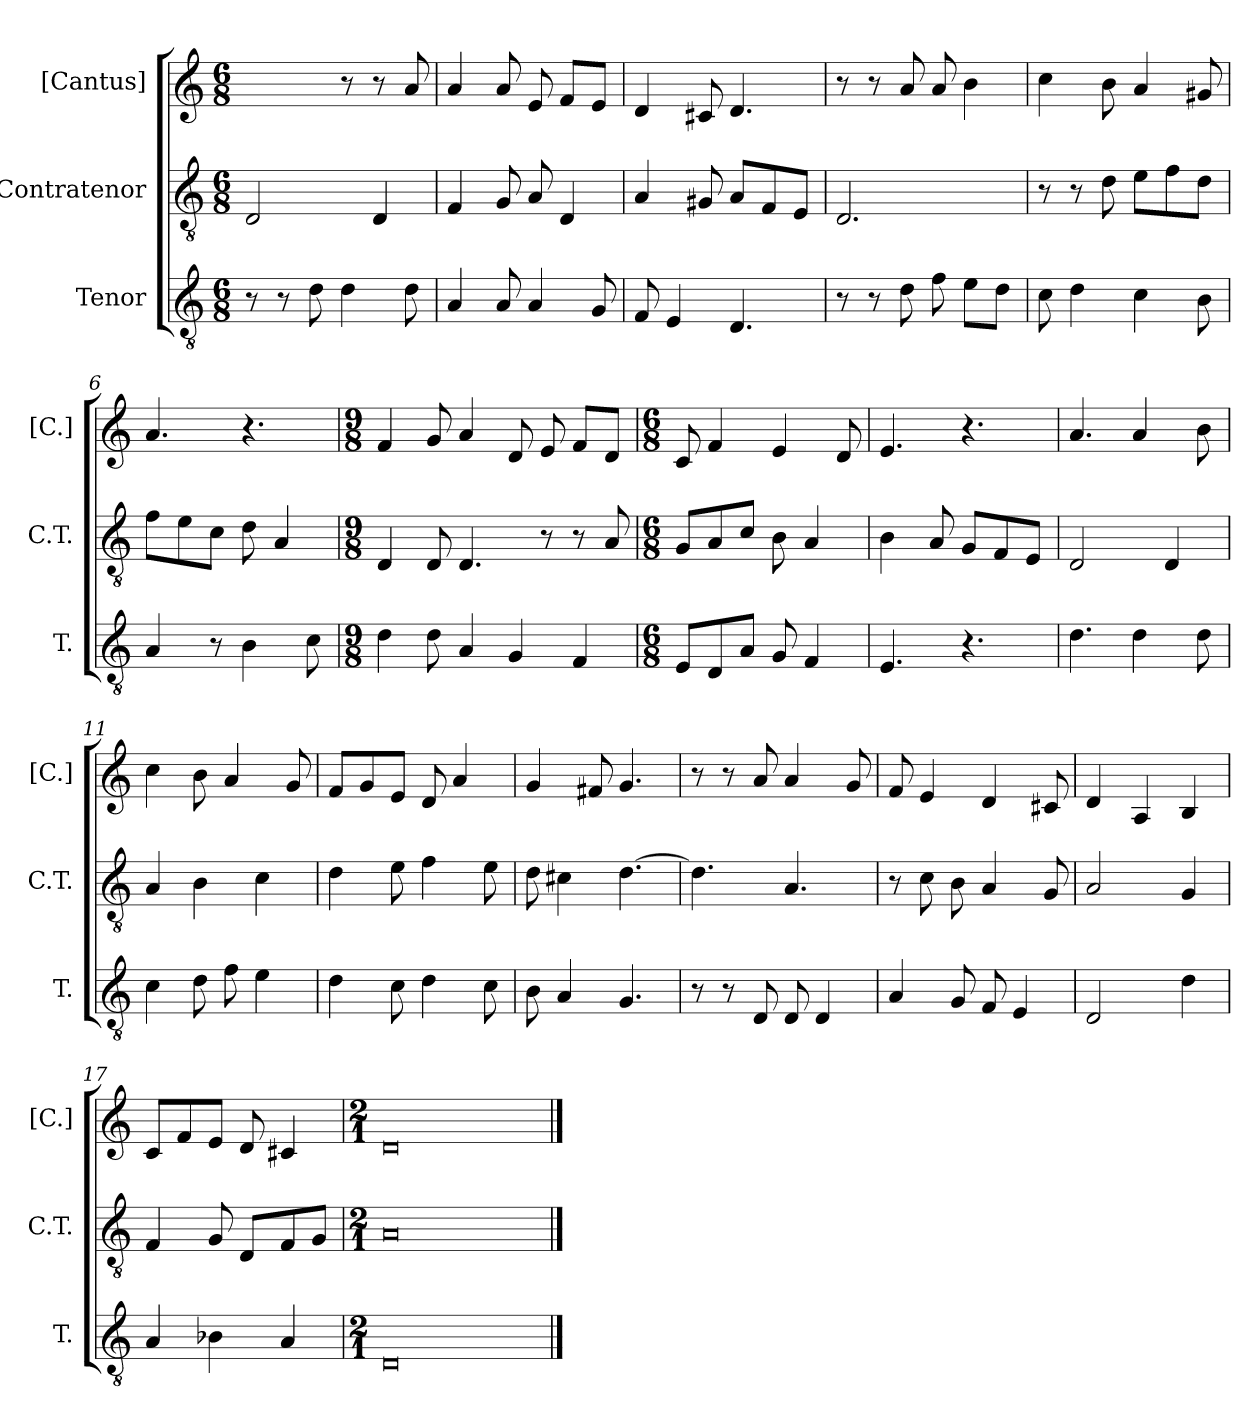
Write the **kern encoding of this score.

**kern	**kern	**kern
*part3	*part2	*part1
*staff3	*staff2	*staff1
*I"Tenor	*I"Contratenor	*I"[Cantus]
*I'T.	*I'C.T.	*I'[C.]
*clefGv2	*clefGv2	*clefG2
*ITrd7c12	*ITrd14c24	*
*k[]	*k[]	*k[]
*M6/8	*M6/8	*M6/8
=1	=1	=1
8r	2DDD/	4.ryy
8r	.	.
8D\	.	.
4D\	.	8r
.	4DDD/	8r
8D\	.	8a/
=2	=2	=2
4AA/	4FFF/	4a/
8AA/	8GGG/	8a/
4AA/	8AAA/	8e/
.	4DDD/	8f/L
8GG/	.	8e/J
=3	=3	=3
8FF/	4AAA/	4d/
4EE/	.	.
.	8GGG#X/	8c#X/
4.DD/	8AAA/L	4.d/
.	8FFF/	.
.	8EEE/J	.
=4	=4	=4
8r	2.DDD/	8r
8r	.	8r
8D\	.	8a/
8F\	.	8a/
8E\L	.	4b\
8D\J	.	.
=5	=5	=5
8C\	8r	4cc\
4D\	8r	.
.	8DD\	8b\
4C\	8EE\L	4a/
.	8FF\	.
8BB\	8DD\J	8g#X/
=6	=6	=6
4AA/	8FF\L	4.a/
.	8EE\	.
8r	8CC\J	.
4BB\	8DD\	4.r
.	4AAA/	.
8C\	.	.
=7	=7	=7
*M9/8	*M9/8	*M9/8
4D\	4DDD/	4f/
8D\	8DDD/	8g/
4AA/	4.DDD/	4a/
4GG/	.	8d/
.	8r	8e/
4FF/	8r	8f/L
.	8AAA/	8d/J
=8	=8	=8
*M6/8	*M6/8	*M6/8
8EE/L	8GGG/L	8c/
8DD/	8AAA/	4f/
8AA/J	8CC/J	.
8GG/	8BBB\	4e/
4FF/	4AAA/	.
.	.	8d/
=9	=9	=9
4.EE/	4BBB\	4.e/
.	8AAA/	.
4.r	8GGG/L	4.r
.	8FFF/	.
.	8EEE/J	.
=10	=10	=10
4.D\	2DDD/	4.a/
4D\	.	4a/
.	4DDD/	.
8D\	.	8b\
=11	=11	=11
4C\	4AAA/	4cc\
8D\	4BBB\	8b\
8F\	.	4a/
4E\	4CC\	.
.	.	8g/
=12	=12	=12
4D\	4DD\	8f/L
.	.	8g/
8C\	8EE\	8e/J
4D\	4FF\	8d/
.	.	4a/
8C\	8EE\	.
=13	=13	=13
8BB\	8DD\	4g/
4AA/	4CC#X\	.
.	.	8f#X/
4.GG/	[4.DD\	4.g/
=14	=14	=14
8r	4.DD\]	8r
8r	.	8r
8DD/	.	8a/
8DD/	4.AAA/	4a/
4DD/	.	.
.	.	8g/
=15	=15	=15
4AA/	8r	8f/
.	8CC\	4e/
8GG/	8BBB\	.
8FF/	4AAA/	4d/
4EE/	.	.
.	8GGG/	8c#X/
=16	=16	=16
2DD/	2AAA/	4d/
.	.	4A/
4D\	4GGG/	4B/
=17	=17	=17
4AA/	4FFF/	8c/L
.	.	8f/
4BB-X\	8GGG/	8e/J
.	8DDD/L	8d/
4AA/	8FFF/	4c#X/
.	8GGG/J	.
=18	=18	=18
*M2/1	*M2/1	*M2/1
0DD	0AAA	0d
==	==	==
*-	*-	*-
